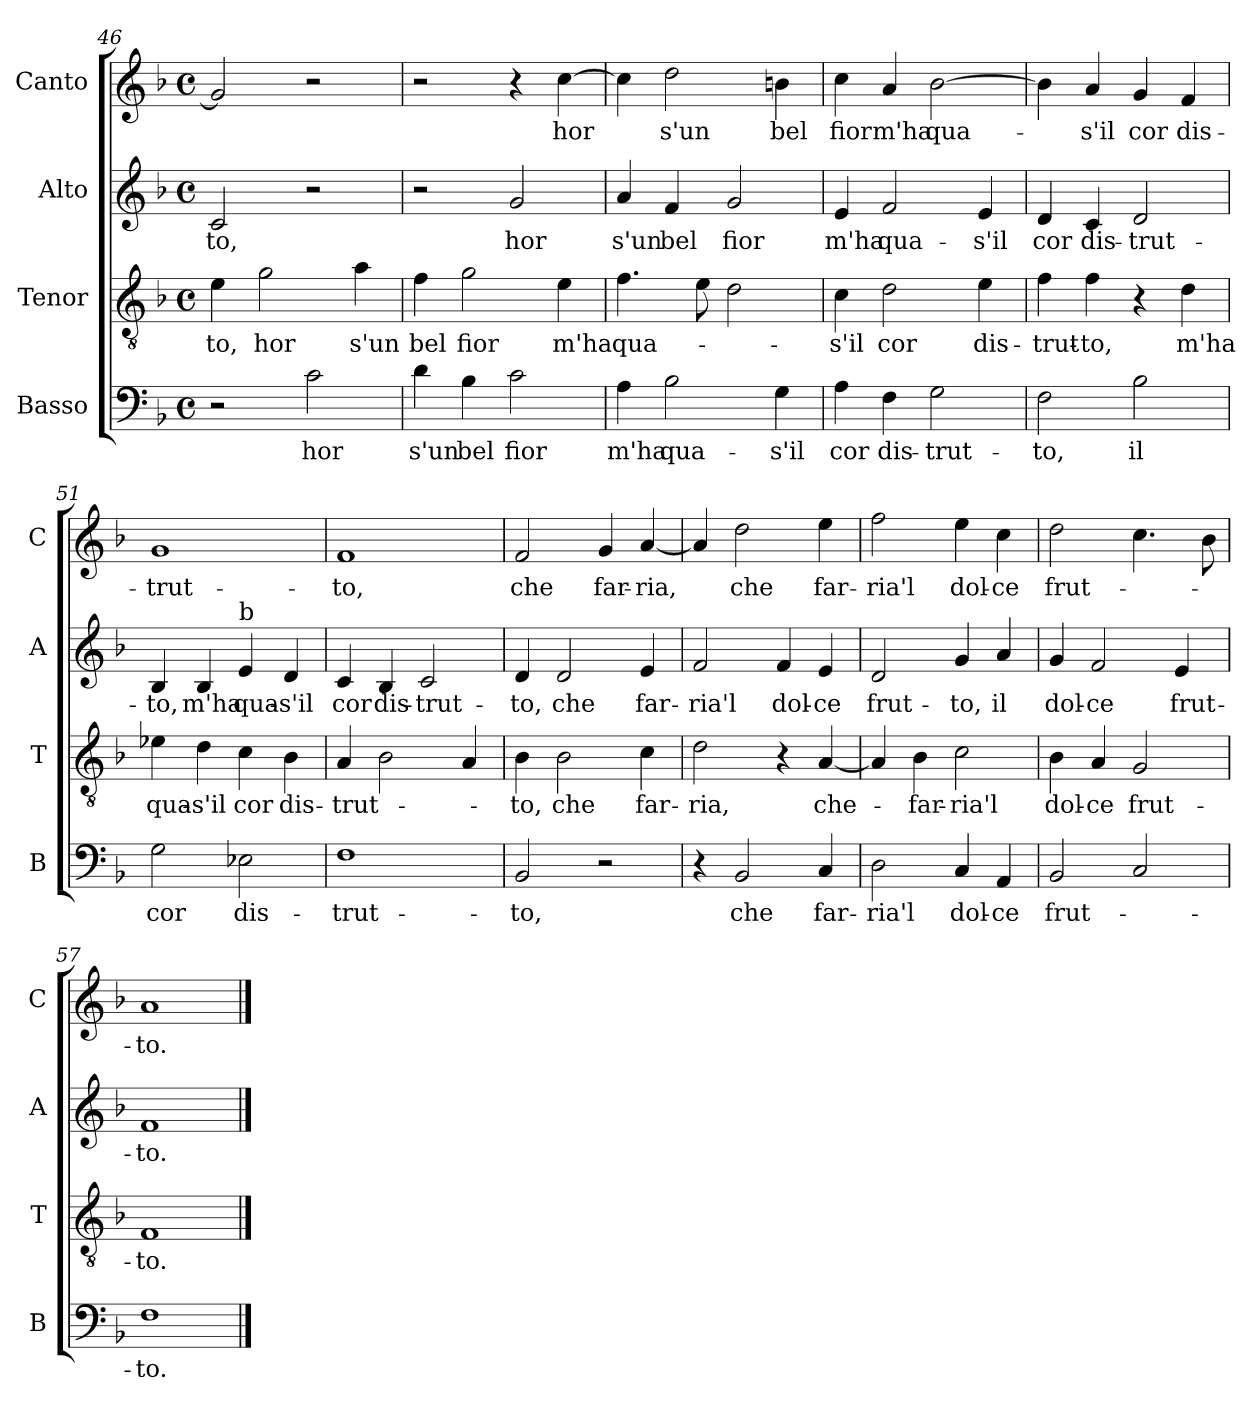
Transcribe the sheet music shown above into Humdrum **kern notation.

**kern	**text	**kern	**text	**kern	**text	**kern	**text
*part4	*part4	*part3	*part3	*part2	*part2	*part1	*part1
*staff4	*staff4	*staff3	*staff3	*staff2	*staff2	*staff1	*staff1
*I"Basso	*	*I"Tenor	*	*I"Alto	*	*I"Canto	*
*I'B	*	*I'T	*	*I'A	*	*I'C	*
*clefF4	*	*clefGv2	*	*clefG2	*	*clefG2	*
*k[b-]	*	*k[b-]	*	*k[b-]	*	*k[b-]	*
*F:	*	*F:	*	*F:	*	*F:	*
*M4/4	*	*M4/4	*	*M4/4	*	*M4/4	*
*met(c)	*	*met(c)	*	*met(c)	*	*met(c)	*
=46	=46	=46	=46	=46	=46	=46	=46
!	!	!	!LO:LY:b	!	!LO:LY:b	!	!
2r	.	4e\	-to,	2c/	-to,	2g/]	.
!	!	!	!LO:LY:b	!	!	!	!
.	.	2g\	hor	.	.	.	.
!	!LO:LY:b	!	!	!	!	!	!
2c\	hor	.	.	2r	.	2r	.
!	!	!	!LO:LY:b	!	!	!	!
.	.	4a\	s'un	.	.	.	.
!!LO:LB:g=z
=47	=47	=47	=47	=47	=47	=47	=47
!	!LO:LY:b	!	!LO:LY:b	!	!	!	!
4d\	s'un	4f\	bel	2r	.	2r	.
!	!LO:LY:b	!	!LO:LY:b	!	!	!	!
4B-\	bel	2g\	fior	.	.	.	.
!	!LO:LY:b	!	!	!	!LO:LY:b	!	!
2c\	fior	.	.	2g/	hor	4r	.
!	!	!	!LO:LY:b	!	!	!	!LO:LY:b
.	.	4e\	m'ha	.	.	[4cc\	hor
=48	=48	=48	=48	=48	=48	=48	=48
!	!LO:LY:b	!	!LO:LY:b	!	!LO:LY:b	!	!
4A\	m'ha	4.f\	qua-	4a/	s'un	4cc\]	.
!	!LO:LY:b	!	!	!	!LO:LY:b	!	!LO:LY:b
2B-\	qua-	.	.	4f/	bel	2dd\	s'un
.	.	8e\	.	.	.	.	.
!	!	!	!	!	!LO:LY:b	!	!
.	.	2d\	.	2g/	fior	.	.
!	!LO:LY:b	!	!	!	!	!	!LO:LY:b
4G\	-s'il	.	.	.	.	4bn\	bel
=49	=49	=49	=49	=49	=49	=49	=49
!	!LO:LY:b	!	!LO:LY:b	!	!LO:LY:b	!	!LO:LY:b
4A\	cor	4c\	-s'il	4e/	m'ha	4cc\	fior
!	!LO:LY:b	!	!LO:LY:b	!	!LO:LY:b	!	!LO:LY:b
4F\	dis-	2d\	cor	2f/	qua-	4a/	m'ha
!	!LO:LY:b	!	!	!	!	!	!LO:LY:b
2G\	-trut-	.	.	.	.	[2b-\	qua-
!	!	!	!LO:LY:b	!	!LO:LY:b	!	!
.	.	4e\	dis-	4e/	-s'il	.	.
=50	=50	=50	=50	=50	=50	=50	=50
!	!LO:LY:b	!	!LO:LY:b	!	!LO:LY:b	!	!
2F\	-to,	4f\	-trut-	4d/	cor	4b-\]	.
!	!	!	!LO:LY:b	!	!LO:LY:b	!	!LO:LY:b
.	.	4f\	-to,	4c/	dis-	4a/	-s'il
!	!LO:LY:b	!	!	!	!LO:LY:b	!	!LO:LY:b
2B-\	il	4r	.	2d/	-trut-	4g/	cor
!	!	!	!LO:LY:b	!	!	!	!LO:LY:b
.	.	4d\	m'ha	.	.	4f/	dis-
=51	=51	=51	=51	=51	=51	=51	=51
!	!LO:LY:b	!	!LO:LY:b	!	!LO:LY:b	!	!LO:LY:b
2G\	cor	4e-X\	qua-	4B-/	-to,	1g	-trut-
!	!	!	!LO:LY:b	!	!LO:LY:b	!	!
.	.	4d\	-s'il	4B-/	m'ha	.	.
!	!	!	!	!LO:TX:a:t=b	!	!	!
!	!LO:LY:b	!	!LO:LY:b	!	!LO:LY:b	!	!
2E-X\	dis-	4c\	cor	4e/	qua-	.	.
!	!	!	!LO:LY:b	!	!LO:LY:b	!	!
.	.	4B-\	dis-	4d/	-s'il	.	.
!!LO:LB:g=z
=52	=52	=52	=52	=52	=52	=52	=52
!	!LO:LY:b	!	!LO:LY:b	!	!LO:LY:b	!	!LO:LY:b
1F	-trut-	4A/	-trut-	4c/	cor	1f	-to,
!	!	!	!	!	!LO:LY:b	!	!
.	.	2B-\	.	4B-/	dis-	.	.
!	!	!	!	!	!LO:LY:b	!	!
.	.	.	.	2c/	-trut-	.	.
.	.	4A/	.	.	.	.	.
=53	=53	=53	=53	=53	=53	=53	=53
!	!LO:LY:b	!	!LO:LY:b	!	!LO:LY:b	!	!LO:LY:b
2BB-/	-to,	4B-\	-to,	4d/	-to,	2f/	che
!	!	!	!LO:LY:b	!	!LO:LY:b	!	!
.	.	2B-\	che	2d/	che	.	.
!	!	!	!	!	!	!	!LO:LY:b
2r	.	.	.	.	.	4g/	far-
!	!	!	!LO:LY:b	!	!LO:LY:b	!	!LO:LY:b
.	.	4c\	far-	4e/	far-	[4a/	-ria,
=54	=54	=54	=54	=54	=54	=54	=54
!	!	!	!LO:LY:b	!	!LO:LY:b	!	!
4r	.	2d\	-ria,	2f/	-ria'l	4a/]	.
!	!LO:LY:b	!	!	!	!	!	!LO:LY:b
2BB-/	che	.	.	.	.	2dd\	che
!	!	!	!	!	!LO:LY:b	!	!
.	.	4r	.	4f/	dol-	.	.
!	!LO:LY:b	!	!LO:LY:b	!	!LO:LY:b	!	!LO:LY:b
4C/	far-	[4A/	che-	4e/	-ce	4ee\	far-
=55	=55	=55	=55	=55	=55	=55	=55
!	!LO:LY:b	!	!	!	!LO:LY:b	!	!LO:LY:b
2D\	-ria'l	4A/]	.	2d/	frut-	2ff\	-ria'l
!	!	!	!LO:LY:b	!	!	!	!
.	.	4B-\	-far-	.	.	.	.
!	!LO:LY:b	!	!LO:LY:b	!	!LO:LY:b	!	!LO:LY:b
4C/	dol-	2c\	-ria'l	4g/	-to,	4ee\	dol-
!	!LO:LY:b	!	!	!	!LO:LY:b	!	!LO:LY:b
4AA/	-ce	.	.	4a/	il	4cc\	-ce
=56	=56	=56	=56	=56	=56	=56	=56
!	!LO:LY:b	!	!LO:LY:b	!	!LO:LY:b	!	!LO:LY:b
2BB-/	frut-	4B-\	dol-	4g/	dol-	2dd\	frut-
!	!	!	!LO:LY:b	!	!LO:LY:b	!	!
.	.	4A/	-ce	2f/	-ce	.	.
!	!	!	!LO:LY:b	!	!	!	!
2C/	.	2G/	frut-	.	.	4.cc\	.
!	!	!	!	!	!LO:LY:b	!	!
.	.	.	.	4e/	frut-	.	.
.	.	.	.	.	.	8b-\	.
=57	=57	=57	=57	=57	=57	=57	=57
!	!LO:LY:b	!	!LO:LY:b	!	!LO:LY:b	!	!LO:LY:b
1F	-to.	1F	-to.	1f	-to.	1a	-to.
==	==	==	==	==	==	==	==
*-	*-	*-	*-	*-	*-	*-	*-
